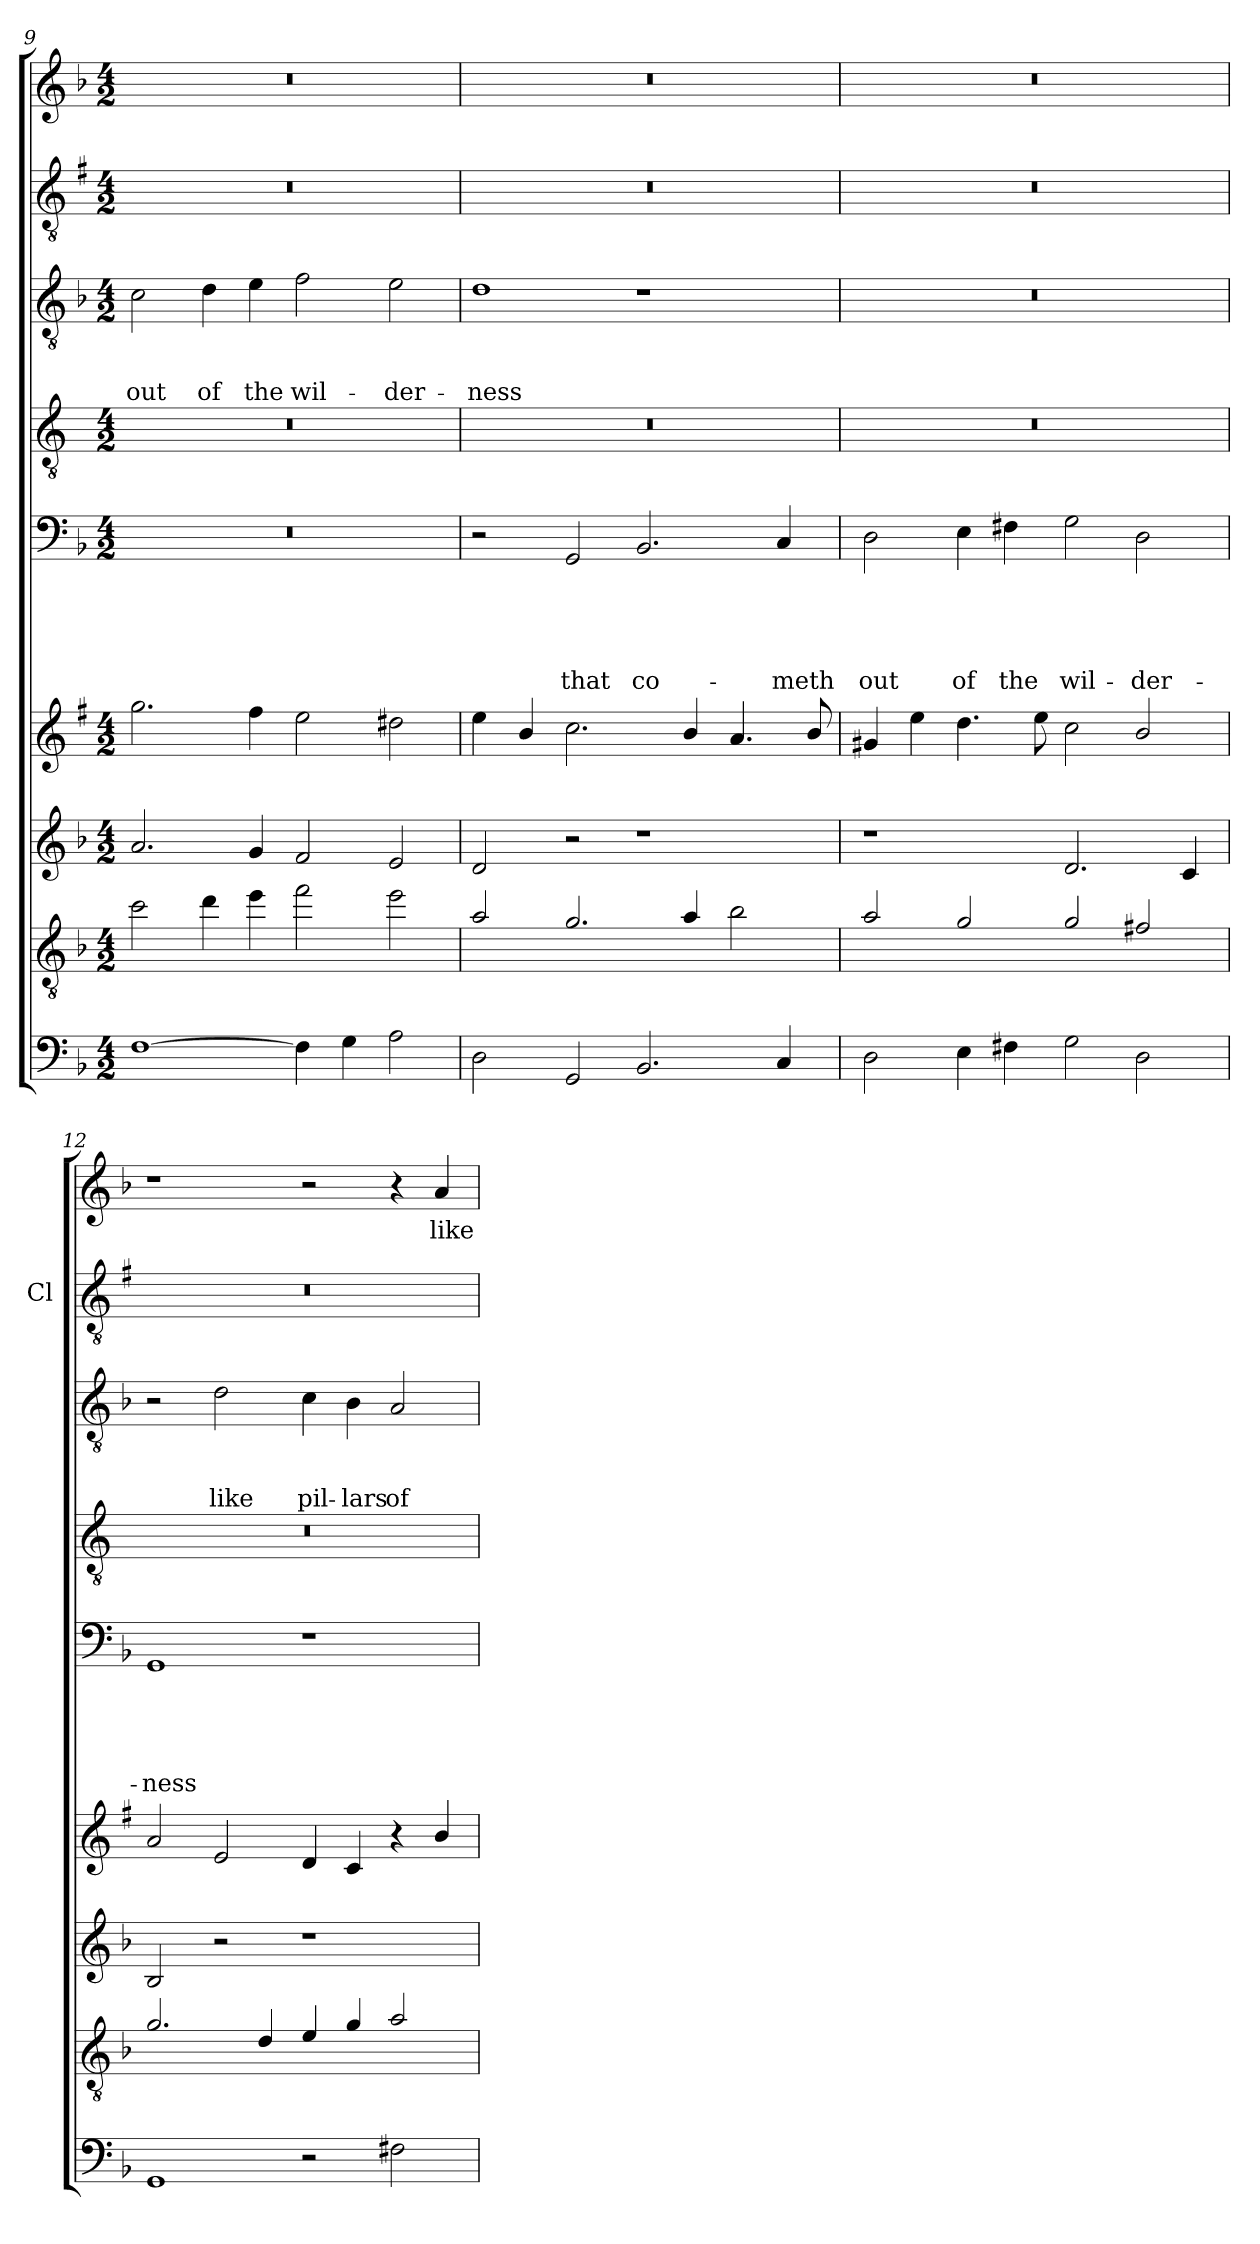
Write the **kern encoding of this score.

**kern	**kern	**kern	**kern	**kern	**text	**text	**text	**text	**text	**kern	**kern	**text	**text	**text	**kern	**kern	**text
*part9	*part8	*part7	*part6	*part5	*part5	*part5	*part5	*part5	*part5	*part4	*part3	*part3	*part3	*part3	*part2	*part1	*part1
*staff9	*staff8	*staff7	*staff6	*staff5	*staff5	*staff5	*staff5	*staff5	*staff5	*staff4	*staff3	*staff3	*staff3	*staff3	*staff2	*staff1	*staff1
*	*	*	*	*	*	*	*	*	*	*	*	*	*	*	*I'Cl	*	*
*clefF4	*clefGv2	*clefG2	*clefG2	*clefF4	*	*	*	*	*	*clefGv2	*clefGv2	*	*	*	*clefGv2	*clefG2	*
*	*ITrd8c14	*	*ITrd1c2	*	*	*	*	*	*	*ITrd4c7	*	*	*	*	*ITrd1c2	*	*
*k[b-]	*k[b-]	*k[b-]	*k[b-]	*k[b-]	*	*	*	*	*	*k[b-]	*k[b-]	*	*	*	*k[b-]	*k[b-]	*
*d:	*d:	*d:	*d:	*d:	*	*	*	*	*	*d:	*d:	*	*	*	*d:	*d:	*
*M4/2	*M4/2	*M4/2	*M4/2	*M4/2	*	*	*	*	*	*M4/2	*M4/2	*	*	*	*M4/2	*M4/2	*
=9	=9	=9	=9	=9	=9	=9	=9	=9	=9	=9	=9	=9	=9	=9	=9	=9	=9
!	!	!	!	!	!	!	!	!	!	!	!	!	!	!LO:LY:b	!	!	!
[1F	2c\	2.a/	2.ff\	0r	.	.	.	.	.	0r	2c\	.	.	out	0r	0r	.
!	!	!	!	!	!	!	!	!	!	!	!	!	!	!LO:LY:b	!	!	!
.	4d\	.	.	.	.	.	.	.	.	.	4d\	.	.	of	.	.	.
!	!	!	!	!	!	!	!	!	!	!	!	!	!	!LO:LY:b	!	!	!
.	4e\	4g/	4ee\	.	.	.	.	.	.	.	4e\	.	.	the	.	.	.
!	!	!	!	!	!	!	!	!	!	!	!	!	!	!LO:LY:b	!	!	!
4F\]	2f\	2f/	2dd\	.	.	.	.	.	.	.	2f\	.	.	wil-	.	.	.
4G\	.	.	.	.	.	.	.	.	.	.	.	.	.	.	.	.	.
!	!	!	!	!	!	!	!	!	!	!	!	!	!	!LO:LY:b	!	!	!
2A\	2e\	2e/	2cc#X\	.	.	.	.	.	.	.	2e\	.	.	-der-	.	.	.
=10	=10	=10	=10	=10	=10	=10	=10	=10	=10	=10	=10	=10	=10	=10	=10	=10	=10
!	!	!	!	!	!	!	!	!	!	!	!	!	!	!LO:LY:b	!	!	!
2D\	2A/	2d/	4dd\	2r	.	.	.	.	.	0r	1d	.	.	-ness	0r	0r	.
.	.	.	4a/	.	.	.	.	.	.	.	.	.	.	.	.	.	.
!	!	!	!	!	!	!	!	!	!LO:LY:b	!	!	!	!	!	!	!	!
2GG/	2.G/	2r	2.b-\	2GG/	.	.	.	.	that	.	.	.	.	.	.	.	.
!	!	!	!	!	!	!	!	!	!LO:LY:b	!	!	!	!	!	!	!	!
2.BB-/	.	1r	.	2.BB-/	.	.	.	.	co-	.	1r	.	.	.	.	.	.
.	4A/	.	4a/	.	.	.	.	.	.	.	.	.	.	.	.	.	.
.	2B-\	.	4.g/	.	.	.	.	.	.	.	.	.	.	.	.	.	.
!	!	!	!	!	!	!	!	!	!LO:LY:b	!	!	!	!	!	!	!	!
4C/	.	.	.	4C/	.	.	.	.	-meth	.	.	.	.	.	.	.	.
.	.	.	8a/	.	.	.	.	.	.	.	.	.	.	.	.	.	.
=11	=11	=11	=11	=11	=11	=11	=11	=11	=11	=11	=11	=11	=11	=11	=11	=11	=11
!	!	!	!	!	!	!	!	!	!LO:LY:b	!	!	!	!	!	!	!	!
2D\	2A/	1r	4f#X/	2D\	.	.	.	.	out	0r	0r	.	.	.	0r	0r	.
.	.	.	4dd\	.	.	.	.	.	.	.	.	.	.	.	.	.	.
!	!	!	!	!	!	!	!	!	!LO:LY:b	!	!	!	!	!	!	!	!
4E\	2G/	.	4.cc\	4E\	.	.	.	.	of	.	.	.	.	.	.	.	.
!	!	!	!	!	!	!	!	!	!LO:LY:b	!	!	!	!	!	!	!	!
4F#X\	.	.	.	4F#X\	.	.	.	.	the	.	.	.	.	.	.	.	.
.	.	.	8dd\	.	.	.	.	.	.	.	.	.	.	.	.	.	.
!	!	!	!	!	!	!	!	!	!LO:LY:b	!	!	!	!	!	!	!	!
2G\	2G/	2.d/	2b-\	2G\	.	.	.	.	wil-	.	.	.	.	.	.	.	.
!	!	!	!	!	!	!	!	!	!LO:LY:b	!	!	!	!	!	!	!	!
2D\	2F#X/	.	2a/	2D\	.	.	.	.	-der-	.	.	.	.	.	.	.	.
.	.	4c/	.	.	.	.	.	.	.	.	.	.	.	.	.	.	.
=12	=12	=12	=12	=12	=12	=12	=12	=12	=12	=12	=12	=12	=12	=12	=12	=12	=12
!	!	!	!	!	!	!	!	!	!LO:LY:b	!	!	!	!	!	!	!	!
1GG	2.G/	2B-/	2g/	1GG	.	.	.	.	-ness	0r	2r	.	.	.	0r	1r	.
!	!	!	!	!	!	!	!	!	!	!	!	!	!	!LO:LY:b	!	!	!
.	.	2r	2d/	.	.	.	.	.	.	.	2d\	.	.	like	.	.	.
.	4D/	.	.	.	.	.	.	.	.	.	.	.	.	.	.	.	.
!	!	!	!	!	!	!	!	!	!	!	!	!	!	!LO:LY:b	!	!	!
2r	4E/	1r	4c/	1r	.	.	.	.	.	.	4c\	.	.	pil-	.	2r	.
!	!	!	!	!	!	!	!	!	!	!	!	!	!	!LO:LY:b	!	!	!
.	4G/	.	4B-/	.	.	.	.	.	.	.	4B-\	.	.	-lars	.	.	.
!	!	!	!	!	!	!	!	!	!	!	!	!	!	!LO:LY:b	!	!	!
2F#X\	2A/	.	4r	.	.	.	.	.	.	.	2A/	.	.	of	.	4r	.
!	!	!	!	!	!	!	!	!	!	!	!	!	!	!	!	!	!LO:LY:b
.	.	.	4a/	.	.	.	.	.	.	.	.	.	.	.	.	4a/	like
=	=	=	=	=	=	=	=	=	=	=	=	=	=	=	=	=	=
*-	*-	*-	*-	*-	*-	*-	*-	*-	*-	*-	*-	*-	*-	*-	*-	*-	*-
